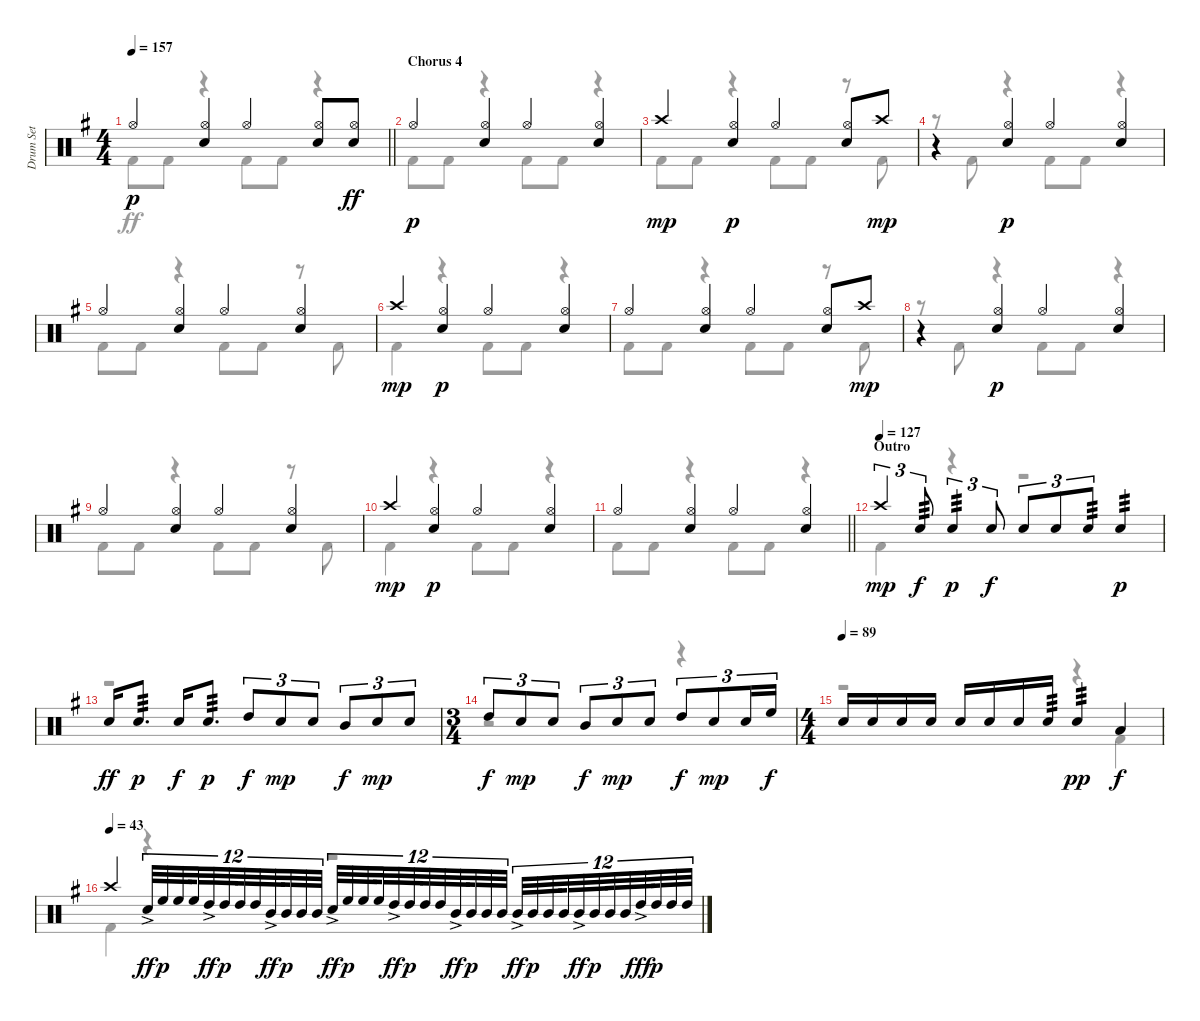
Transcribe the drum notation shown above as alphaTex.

\track ("Drum Set" "Drum Set") {instrument percussion}
\staff {score}
\articulation defaults
\voice
\ts (4 4)
\tempo 157
\clef neutral
\barLineRight lightlight
\ks g "Hi-Hat (open)".4{dy p}
("Electric Snare (hit)" "Hi-Hat (open)").4 "Hi-Hat (open)".4 ("Electric Snare (hit)" "Hi-Hat (open)").8 ("Hi-Hat (open)" "Electric Snare (hit)").8{dy ff} |
\section ("" "Chorus 4")
"Hi-Hat (open)".4{dy p} ("Electric Snare (hit)" "Hi-Hat (open)").4 "Hi-Hat (open)".4 ("Electric Snare (hit)" "Hi-Hat (open)").4 |
"Crash high (hit)".4{dy mp} ("Electric Snare (hit)" "Hi-Hat (open)").4{dy p} "Hi-Hat (open)".4 ("Electric Snare (hit)" "Hi-Hat (open)").8 "Crash high (hit)".8{dy mp} |
r.4 ("Electric Snare (hit)" "Hi-Hat (open)").4{dy p} "Hi-Hat (open)".4 ("Electric Snare (hit)" "Hi-Hat (open)").4 |
"Hi-Hat (open)".4 ("Electric Snare (hit)" "Hi-Hat (open)").4 "Hi-Hat (open)".4 ("Electric Snare (hit)" "Hi-Hat (open)").4 |
"Crash high (hit)".4{dy mp} ("Electric Snare (hit)" "Hi-Hat (open)").4{dy p} "Hi-Hat (open)".4 ("Electric Snare (hit)" "Hi-Hat (open)").4 |
"Hi-Hat (open)".4 ("Electric Snare (hit)" "Hi-Hat (open)").4 "Hi-Hat (open)".4 ("Electric Snare (hit)" "Hi-Hat (open)").8 "Crash high (hit)".8{dy mp} |
r.4 ("Electric Snare (hit)" "Hi-Hat (open)").4{dy p} "Hi-Hat (open)".4 ("Electric Snare (hit)" "Hi-Hat (open)").4 |
"Hi-Hat (open)".4 ("Electric Snare (hit)" "Hi-Hat (open)").4 "Hi-Hat (open)".4 ("Electric Snare (hit)" "Hi-Hat (open)").4 |
"Crash high (hit)".4{dy mp} ("Electric Snare (hit)" "Hi-Hat (open)").4{dy p} "Hi-Hat (open)".4 ("Electric Snare (hit)" "Hi-Hat (open)").4 |
\barLineRight lightlight "Hi-Hat (open)".4
("Electric Snare (hit)" "Hi-Hat (open)").4 "Hi-Hat (open)".4 ("Electric Snare (hit)" "Hi-Hat (open)").4 |
\section ("" "Outro")
\tempo 120
\tempo (127)
"Crash high (hit)".4{tu (3 2) dy mp} "Electric Snare (hit)".8{tu (3 2) tp 3 dy f} "Electric Snare (hit)".4{tu (3 2) tp 3 dy p} "Electric Snare (hit)".8{tu (3 2) dy f} "Electric Snare (hit)".8{tu (3 2)} "Electric Snare (hit)".8{tu (3 2)} "Electric Snare (hit)".8{tu (3 2) tp 3} "Electric Snare (hit)".4{tp 3 dy p} |
"Electric Snare (hit)".16{dy ff} "Electric Snare (hit)".8{d tp 3 dy p} "Electric Snare (hit)".16{dy f} "Electric Snare (hit)".8{d tp 3 dy p} "High Tom (hit)".8{tu (3 2) dy f} "Electric Snare (hit)".8{tu (3 2) dy mp} "Electric Snare (hit)".8{tu (3 2)} "Mid Tom (hit)".8{tu (3 2) dy f} "Electric Snare (hit)".8{tu (3 2) dy mp} "Electric Snare (hit)".8{tu (3 2)} |
\ts (3 4)
"High Tom (hit)".8{tu (3 2) dy f} "Electric Snare (hit)".8{tu (3 2) dy mp} "Electric Snare (hit)".8{tu (3 2)} "Mid Tom (hit)".8{tu (3 2) dy f} "Electric Snare (hit)".8{tu (3 2) dy mp} "Electric Snare (hit)".8{tu (3 2)} "High Tom (hit)".8{tu (3 2) dy f} "Electric Snare (hit)".8{tu (3 2) dy mp} "Electric Snare (hit)".16{tu (3 2)} "High Floor Tom (hit)".16{tu (3 2) dy f} |
\ts (4 4)
\tempo (89)
"Electric Snare (hit)".16 "Electric Snare (hit)".16 "Electric Snare (hit)".16 "Electric Snare (hit)".16 "Electric Snare (hit)".16 "Electric Snare (hit)".16 "Electric Snare (hit)".16 "Electric Snare (hit)".16{tp 3} "Electric Snare (hit)".4{tp 3 dy pp} "Low Tom (hit)".4{dy f} |
\tempo (43)
"Crash high (hit)".4 "Electric Snare (hit)"{ac}.32{tu (12 8) dy ff} "High Floor Tom (hit)".32{tu (12 8) dy p} "High Floor Tom (hit)".32{tu (12 8) beam splitsecondary} "High Floor Tom (hit)".32{tu (12 8)} "High Tom (hit)"{ac}.32{tu (12 8) dy ff} "High Tom (hit)".32{tu (12 8) dy p beam splitsecondary} "High Tom (hit)".32{tu (12 8)} "High Tom (hit)".32{tu (12 8)} "Mid Tom (hit)"{ac}.32{tu (12 8) dy ff beam splitsecondary} "Mid Tom (hit)".32{tu (12 8) dy p} "Mid Tom (hit)".32{tu (12 8)} "Mid Tom (hit)".32{tu (12 8)} "Electric Snare (hit)"{ac}.32{tu (12 8) dy ff} "High Floor Tom (hit)".32{tu (12 8) dy p} "High Floor Tom (hit)".32{tu (12 8) beam splitsecondary} "High Floor Tom (hit)".32{tu (12 8)} "High Tom (hit)"{ac}.32{tu (12 8) dy ff} "High Tom (hit)".32{tu (12 8) dy p beam splitsecondary} "High Tom (hit)".32{tu (12 8)} "High Tom (hit)".32{tu (12 8)} "Mid Tom (hit)"{ac}.32{tu (12 8) dy ff beam splitsecondary} "Mid Tom (hit)".32{tu (12 8) dy p} "Mid Tom (hit)".32{tu (12 8)} "Mid Tom (hit)".32{tu (12 8)} "Mid Tom (hit)"{ac}.32{tu (12 8) dy ff} "Mid Tom (hit)".32{tu (12 8) dy p} "Mid Tom (hit)".32{tu (12 8) beam splitsecondary} "Mid Tom (hit)".32{tu (12 8)} "Mid Tom (hit)"{ac}.32{tu (12 8) dy ff} "Mid Tom (hit)".32{tu (12 8) dy p beam splitsecondary} "Mid Tom (hit)".32{tu (12 8)} "Mid Tom (hit)".32{tu (12 8)} "High Tom (hit)"{ac}.32{tu (12 8) dy fff beam splitsecondary} "High Tom (hit)".32{tu (12 8) dy p} "High Tom (hit)".32{tu (12 8)} "High Tom (hit)".32{tu (12 8)}
\voice
\clef neutral
\ottava regular
\simile none
\barLineRight lightlight
\ks g "Kick (hit) 2".8{dy ff} "Kick (hit) 2".8
r.4 "Kick (hit) 2".8 "Kick (hit) 2".8 r.4 |
"Kick (hit) 2".8 "Kick (hit) 2".8 r.4 "Kick (hit) 2".8 "Kick (hit) 2".8 r.4 |
"Kick (hit) 2".8 "Kick (hit) 2".8 r.4 "Kick (hit) 2".8 "Kick (hit) 2".8 r.8 "Kick (hit) 2".8 |
r.8 "Kick (hit) 2".8 r.4 "Kick (hit) 2".8 "Kick (hit) 2".8 r.4 |
"Kick (hit) 2".8 "Kick (hit) 2".8 r.4 "Kick (hit) 2".8 "Kick (hit) 2".8 r.8 "Kick (hit) 2".8 |
"Kick (hit) 2".4 r.4 "Kick (hit) 2".8 "Kick (hit) 2".8 r.4 |
"Kick (hit) 2".8 "Kick (hit) 2".8 r.4 "Kick (hit) 2".8 "Kick (hit) 2".8 r.8 "Kick (hit) 2".8 |
r.8 "Kick (hit) 2".8 r.4 "Kick (hit) 2".8 "Kick (hit) 2".8 r.4 |
"Kick (hit) 2".8 "Kick (hit) 2".8 r.4 "Kick (hit) 2".8 "Kick (hit) 2".8 r.8 "Kick (hit) 2".8 |
"Kick (hit) 2".4 r.4 "Kick (hit) 2".8 "Kick (hit) 2".8 r.4 |
\barLineRight lightlight "Kick (hit) 2".8 "Kick (hit) 2".8
r.4 "Kick (hit) 2".8 "Kick (hit) 2".8 r.4 |
"Kick (hit) 2".4 r.4 r.2 |
r.1 |
r.2 r.4 |
r.2 r.4 "Kick (hit) 2".4 |
"Kick (hit) 2".4 r.4 r.2
